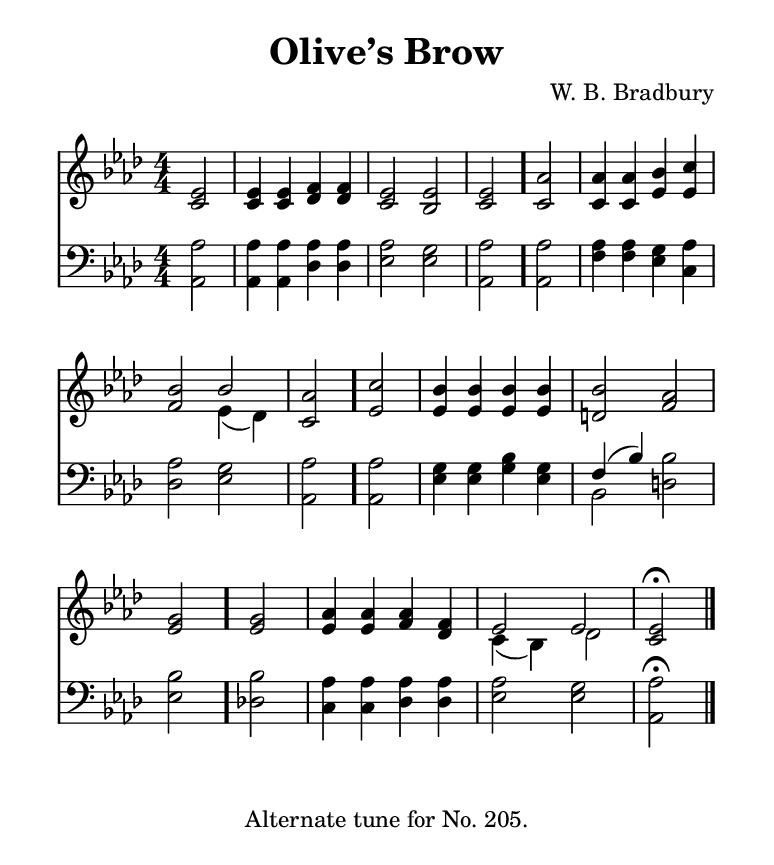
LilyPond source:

\include "common/global.ily"
\paper {
  \include "common/paper.ily"
  ragged-last-bottom = ##t
  system-count = #(cond (is-eogsized 2) (#t #f))
}

\header{
  hymnnumber = "5"
  title = "Olive’s Brow"
  tunename = ""
  meter = ""
  composer = "W. B. Bradbury"
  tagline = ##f
}

ta = { \tempo 4=100 }
tb = { \tempo 4=50 }

global = {
  \include "common/overrides.ily"
  \override Staff.TimeSignature.style = #'numbered
  \time 4/4
  \override Score.MetronomeMark.transparent = ##t % hide all fermata changes too
  \ta
  \key aes \major
  \partial 2
  \autoBeamOff
}

notesSoprano = {
\global
\relative c' {

  ees2 | ees4 ees f f | ees2 ees | ees \bar "."
  aes2 | aes4 aes bes c | bes2 bes | aes \bar "."
  c2 | bes4 bes bes bes | bes2 aes | g \bar "."
  g2 | aes4 aes aes f | ees2 ees | \tb ees\fermata \ta \bar "|."

}
}

notesAlto = {
\global
\relative e' {

  c2 | c4 c des des | c2 bes | c
  c2 | c4 c ees ees | f2 ees4( des) | c2
  ees2 | ees4 ees ees ees | d2 f | ees
  ees2 | ees4 ees f des | c( bes) des2 | c

}
}

notesTenor = {
\global
\relative a {

  aes2 | aes4 aes aes aes | aes2 g | aes
  aes2 | aes4 aes g aes | aes2 g | aes2
  aes2 | g4 g bes g | f( bes) bes2 | bes
  bes2 | aes4 aes aes aes | aes2 g | aes

}
}

notesBass = {
\global
\relative f, {

  aes2 | aes4 aes des des | ees2 ees | aes,
  aes2 | f'4 f ees c | des2 ees | aes,
  aes2 | ees'4 ees g ees | bes2 d | ees
  des!2 | c4 c des des | ees2 ees | aes,\fermata

}
}

\score {
  \context ChoirStaff <<
    \context Staff = upper <<
      \set Staff.autoBeaming = ##f
      \set ChoirStaff.systemStartDelimiter = #'SystemStartBar
      \set ChoirStaff.printPartCombineTexts = ##f
      \partcombine #'(2 . 9) \notesSoprano \notesAlto
    >>
    \context Staff = men <<
      \set Staff.autoBeaming = ##f
      \clef bass
      \set ChoirStaff.printPartCombineTexts = ##f
      \partcombine #'(2 . 9) \notesTenor \notesBass
    >>
  >>
  \layout {
    \include "common/layout.ily"
  }
  \midi{
    \include "common/midi.ily"
  }
}

\noPageBreak \markup { \fill-line { "Alternate tune for No. 205." } }

\version "2.19.49"  % necessary for upgrading to future LilyPond versions.

% vi:set et ts=2 sw=2 ai nocindent syntax=lilypond:
